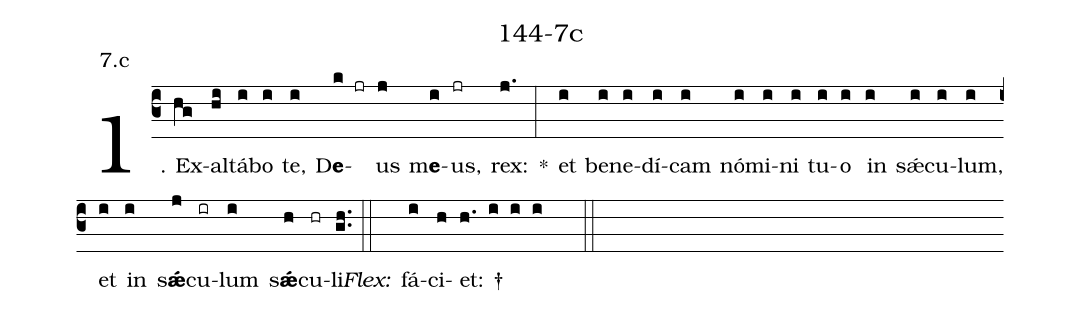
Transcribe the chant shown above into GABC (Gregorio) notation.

name: 144-7c;
annotation: 7.c;
%%
(c3)1. Ex(hg)al(hi)tá(i)bo(i) te,(i) D<b>e</b>(k jr)us(j) m<b>e</b>(i)us,(jr) rex:(j.) *(:) et(i) be(i)ne(i)dí(i)cam(i) nó(i)mi(i)ni(i) tu(i)o(i) in(i) sǽ(i)cu(i)lum,(i) et(i) in(i) s<b>ǽ</b>(j)cu(ir)lum(i) s<b>ǽ</b>(h)cu(hr)li.(gh..) (::)
<i>Flex:</i>()  fá(i)ci(h)et: †(h. i i i  ::)
